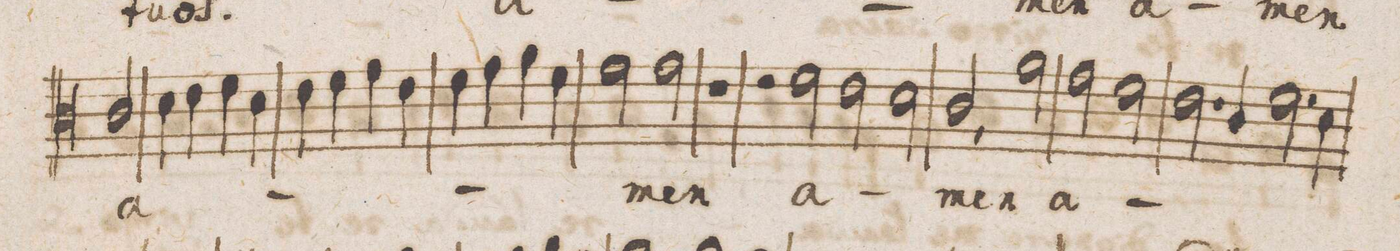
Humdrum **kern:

**kern	**text
*I"Alto	*
*clefC3	*
*k[]	*
*met(C|)	*
*M2/1	*
2c/	a-
=66-	=66-
4d\	.
4e\	.
4f\	.
4d\	.
4e\	.
4f\	.
4g\	.
4e\	.
=67-	=67-
4f\	.
4g\	.
4a\	.
4f\	.
2g\	.
2g\	-men
=68-	=68-
1r	.
2r	.
2f\	a-
=69-	=69-
2e\	.
2d\	.
2c,</	-men
2a\	a-
=70-	=70-
2g\	.
2f\	.
2.e\	.
4c/	.
=71-	=71-
2.f\	.
4d\	.
*-	*-
